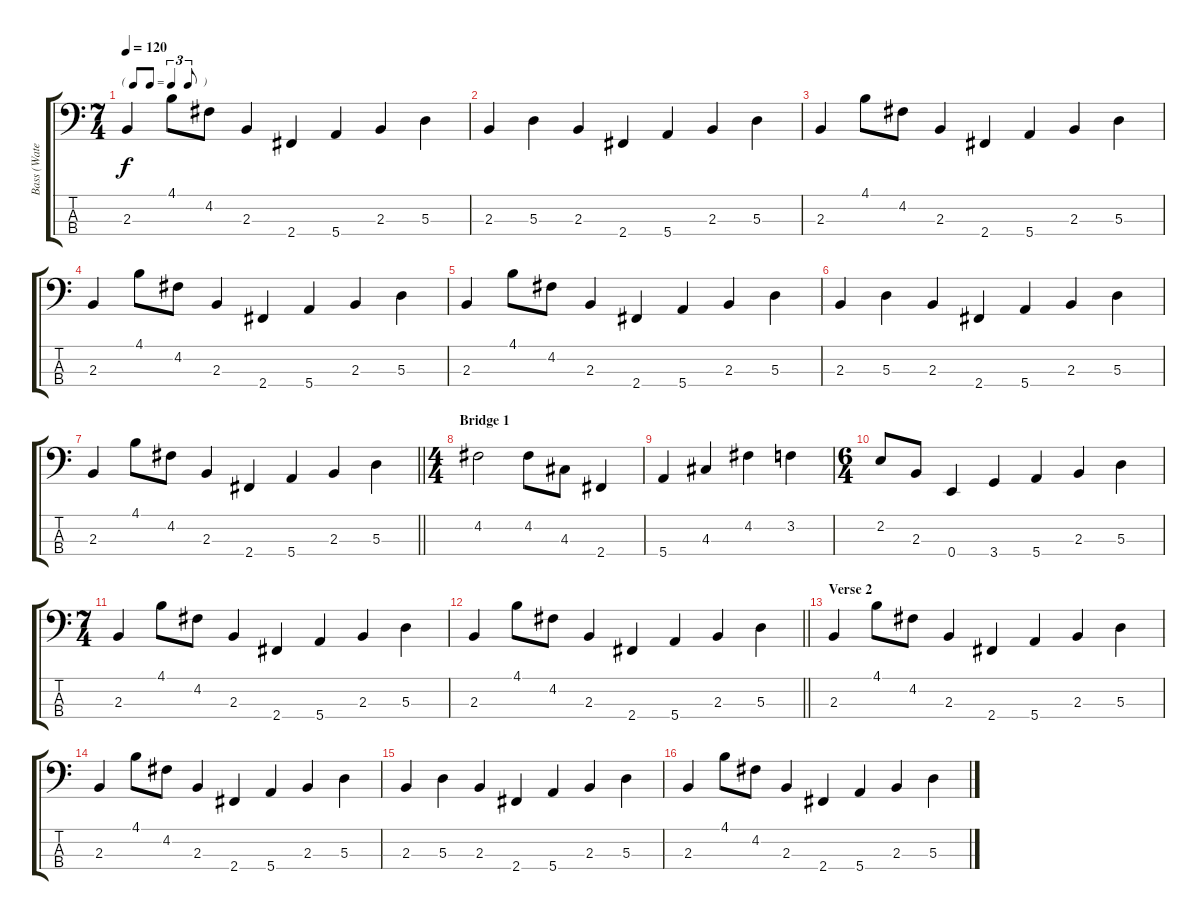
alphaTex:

\track ("Bass (Waters)" "Bass (Wate") {instrument electricbassfinger}
\staff {score tabs}
\tuning (G2 D2 A1 E1) {hide}
\ts (7 4)
\tf triplet8th
\tempo 120
\clef f4
\ks c
2.3.4{dy f} 4.1.8 4.2.8 2.3.4 2.4.4 5.4.4 2.3.4 5.3.4 |
2.3.4 5.3.4 2.3.4 2.4.4 5.4.4 2.3.4 5.3.4 |
2.3.4 4.1.8 4.2.8 2.3.4 2.4.4 5.4.4 2.3.4 5.3.4 |
2.3.4 4.1.8 4.2.8 2.3.4 2.4.4 5.4.4 2.3.4 5.3.4 |
2.3.4 4.1.8 4.2.8 2.3.4 2.4.4 5.4.4 2.3.4 5.3.4 |
2.3.4 5.3.4 2.3.4 2.4.4 5.4.4 2.3.4 5.3.4 |
\barLineRight lightlight
2.3.4 4.1.8 4.2.8 2.3.4 2.4.4 5.4.4 2.3.4 5.3.4 |
\ts (4 4)
\section ("" "Bridge 1")
4.2.2 4.2.8 4.3.8 2.4.4 |
5.4.4 4.3.4 4.2.4 3.2.4 |
\ts (6 4)
2.2.8 2.3.8 0.4.4 3.4.4 5.4.4 2.3.4 5.3.4 |
\ts (7 4)
2.3.4 4.1.8 4.2.8 2.3.4 2.4.4 5.4.4 2.3.4 5.3.4 |
\barLineRight lightlight
2.3.4 4.1.8 4.2.8 2.3.4 2.4.4 5.4.4 2.3.4 5.3.4 |
\section ("" "Verse 2")
2.3.4 4.1.8 4.2.8 2.3.4 2.4.4 5.4.4 2.3.4 5.3.4 |
2.3.4 4.1.8 4.2.8 2.3.4 2.4.4 5.4.4 2.3.4 5.3.4 |
2.3.4 5.3.4 2.3.4 2.4.4 5.4.4 2.3.4 5.3.4 |
2.3.4 4.1.8 4.2.8 2.3.4 2.4.4 5.4.4 2.3.4 5.3.4
